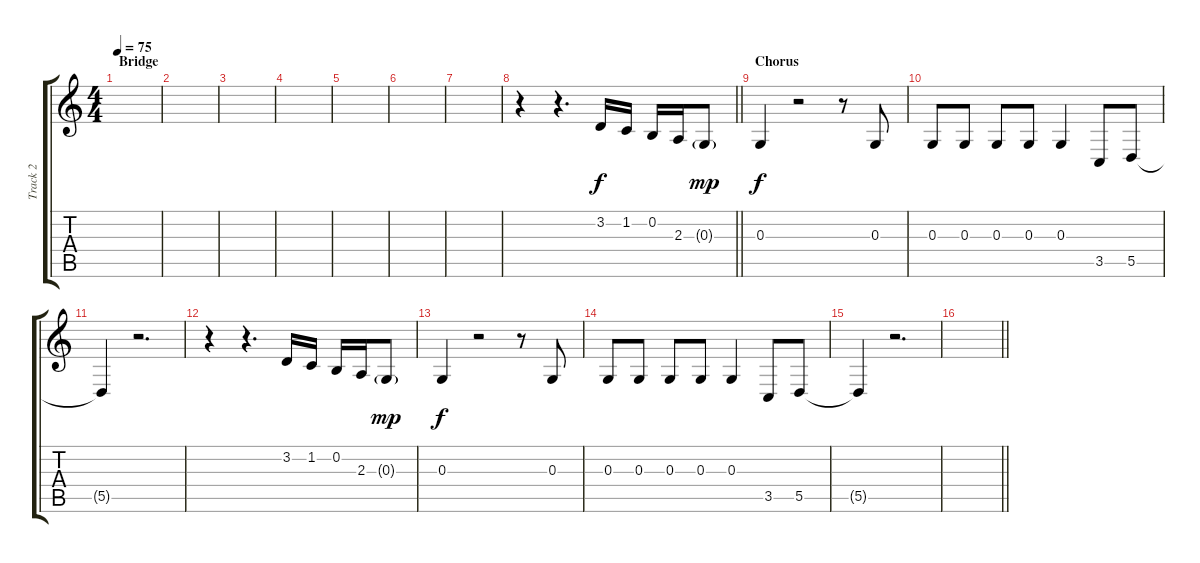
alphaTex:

\track ("Track 2" "Track 2") {instrument flute}
\staff {score tabs}
\tuning (E4 B3 G3 D3 A2 E2) {hide}
\ts (4 4)
\section ("" "Bridge")
\tempo 75
\clef g2
\ks c
|
|
|
|
|
|
|
\barLineRight lightlight
r.4 r.4{d} 3.2.16 1.2.16 0.2.16 2.3.16 0.3{g}.8{dy mp} |
\section ("" "Chorus")
0.3.4{dy f} r.2 r.8 0.3.8 |
0.3.8 0.3.8 0.3.8 0.3.8 0.3.4 3.5.8 5.5.8 |
5.5{t}.4 r.2{d} |
r.4 r.4{d} 3.2.16 1.2.16 0.2.16 2.3.16 0.3{g}.8{dy mp} |
0.3.4{dy f} r.2 r.8 0.3.8 |
0.3.8 0.3.8 0.3.8 0.3.8 0.3.4 3.5.8 5.5.8 |
5.5{t}.4 r.2{d} |
\barLineRight lightlight
